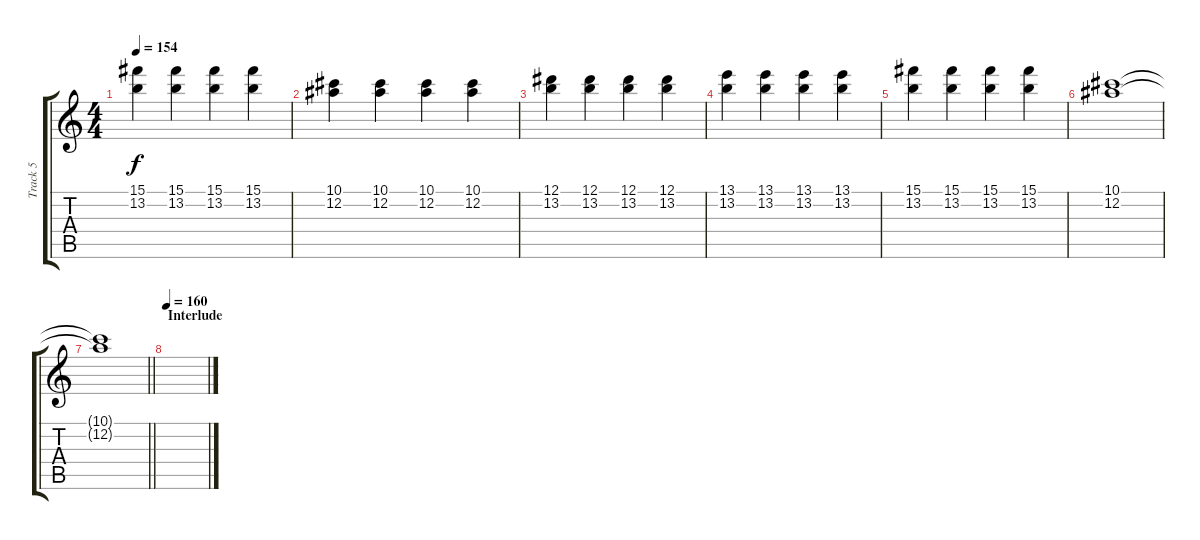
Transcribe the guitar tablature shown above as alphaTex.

\track ("Track 5" "Track 5") {instrument overdrivenguitar}
\staff {score tabs}
\tuning (Eb4 Bb3 Gb3 Db3 Ab2 Eb2) {hide}
\ts (4 4)
\tempo 154
\clef g2
\ks c
(15.1 13.2).4{dy f} (15.1 13.2).4 (15.1 13.2).4 (15.1 13.2).4 |
(10.1 12.2).4 (10.1 12.2).4 (10.1 12.2).4 (10.1 12.2).4 |
(12.1 13.2).4 (12.1 13.2).4 (12.1 13.2).4 (12.1 13.2).4 |
(13.1 13.2).4 (13.1 13.2).4 (13.1 13.2).4 (13.1 13.2).4 |
(15.1 13.2).4 (15.1 13.2).4 (15.1 13.2).4 (15.1 13.2).4 |
(10.1 12.2).1{volume 0} |
\barLineRight lightlight
(10.1{t} 12.2{t}).1 |
\section ("" "Interlude")
\tempo 160
